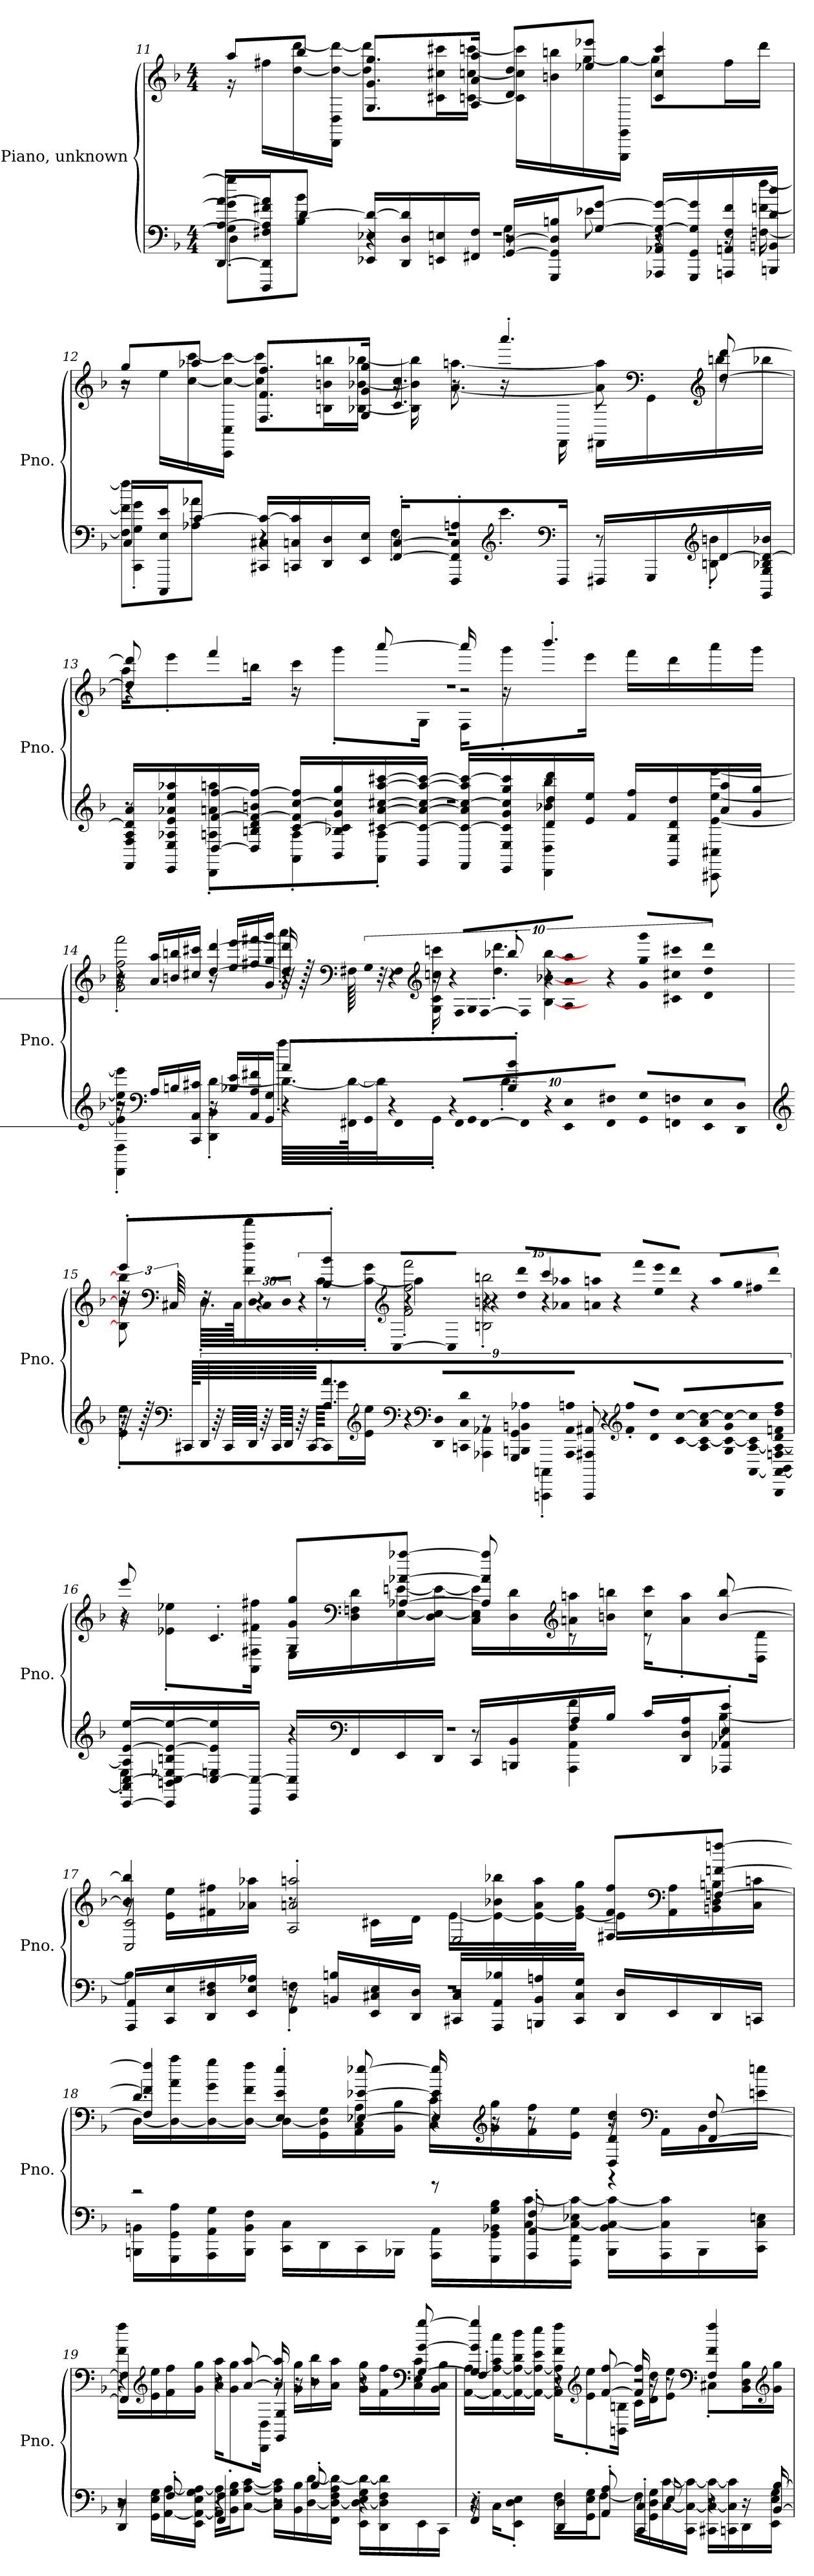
**kern	**kern
*part1	*part1
*staff2	*staff1
*I"Piano, unknown	*
*I'Pno.	*
!!LO:LB:g=z
*clefF4	*clefG2
*k[b-]	*k[b-]
*M4/4	*M4/4
=11	=11
*^	*^
*	*^	*	*
*	*	*^	*	*
1r	8G\] 8g\] 8gg\]L	[16DD/ [16A/ [16a/LL	4D'\	8aa/L	16r
.	.	16DDD/ 16DD/] 16F#X/ 16A/] 16f#X/ 16a/]J	.	.	16ff#X\LL
.	8B-\ 8b-\J	[8d/J	.	8bb-/J	[16dd\ [16ddd\
.	.	.	.	.	16DD\ 16D\ 16dd\_ 16ddd\_JJ
.	4r	16EE-X/ 16E-X/ 16d/_LL	4r	8.G/ 8.g/ 8.gg/L	8dd\] 8ddd\]L
.	.	16DD/ 16D/ 16d/]	.	.	.
.	.	16EEn/ 16En/	.	.	16c#X\ 16cc#X\ 16ccc#X\L
.	.	16FF#X/ 16F#/JJ	.	16A/ 16a/ 16aa/Jk	[16cn\ [16ccn\ [16cccn\JJ
.	8r	[16GG/ [16D/LL	4G'\	8d/ 8dd/L	16c\] 16cc\] 16ccc\]LL
.	.	16GGG/ 16GG/] 16D/] 16Bn/J	.	.	16bn\ 16bbn\
.	8e-X\	[8G/ [8g/J	.	8ee-X/ 8eee-X/J	[16gg\
.	.	.	.	.	16GGG\ 16GG\ 16gg\_JJ
.	8r	16AAA-X/ 16AA-X/ 16G/_ 16g/_LL	4r	4c/ 4cc/ 4ccc/	8gg\L]
.	.	16GGG/ 16GG/ 16G/] 16g/]	.	.	.
.	16r	16AAAn/ 16AAn/ 16F#/ 16f#/	.	.	16ff#\L
.	[16Fn\ [16fn\ [16ff\	16BBBn/ 16BBn/ 16d/ 16dd/JJ	.	.	16ddd\JJ
!!LO:LB:g=z
=12	=12	=12	=12	=12	=12
*	*	*	*	*^	*^
1r	8F\] 8f\] 8ff\]L	16C/LL	4CC\' 4G\' 4g\'	2r	2r	8gg/L	16r
.	.	16CCC/ 16E/ 16e/J	.	.	.	.	16ee\LL
.	8A-X\ 8a-X\J	[8c/J	.	.	.	8aa-X/J	[16cc\ [16ccc\
.	.	.	.	.	.	.	16CC\ 16C\ 16cc\_ 16ccc\_JJ
.	4r	16CC#X/ 16C#X/ 16c/_LL	4r	.	.	8.F/ 8.f/ 8.ff/L	8cc\] 8ccc\]L
.	.	16CCn/ 16Cn/ 16c/]	.	.	.	.	.
.	.	16DD/ 16D/	.	.	.	.	16Bn\ 16bn\ 16bbn\L
.	.	16EE/ 16E/JJ	.	.	.	16G/ 16g/ 16gg/Jk	[16B-X\ [16b-X\ [16bb-X\JJ
.	8r	[16FF/' [16C/'KL	4F'\	8r	16r	4.c/ 4.cc/	16B-\] 16b-\] 16bb-\]
.	.	8FFF/' 8FF/]' 8C/]' 8An/'	.	.	[8.a\ [8.aan\	.	16r
*clefG2	*	*	*	*	*	*	*
.	4.ccc'\	.	.	4.aaa'/	.	.	16r
*clefF4	*	*	*	*	*	*	*
.	.	16FFF/Jk	.	.	.	.	16FF\
.	.	16FFF#X/LL	8r	.	8a\] 8aa\]	.	16FF#X\LL
*	*	*	*	*clefF4	*	*	*
.	.	16GGG/	.	.	.	.	16GG\
*clefG2	*	*	*	*clefG2	*	*	*
.	.	[16d/	8Bn\' 8bn\'	.	8r	[8dd/ [8ddd/	16bbn\
.	.	16GG/ 16G/ 16B-X/ 16d/_ 16b-X/JJ	.	.	.	.	16bb-X\JJ
*	*	*v	*v	*	*	*	*
!!LO:LB:g=z	!!	!!	!!
=13	=13	=13	=13	=13	=13	=13
1r	8r	16FF/ 16F/ 16A/ 16d/] 16a/LL	1r	4r	8dd/] 8ddd/]	16aa\KL
.	.	16EE/ 16E/ 16A-X/ 16e/ 16a-X/ 16ee/ 16aa-X/	.	.	.	8eee'\
.	8DD\' 8An\' 8an\' 8aan\'L	[16D/ [16f/ [16ff/	.	.	4fff/	.
.	.	16D/] 16Bn/ 16d/ 16f/_ 16bn/ 16ff/_JJ	.	.	.	16bbn\Jk
.	8AA\' 8A\'	[16c/ 16f/] [16cc/ 16ff/]LL	.	4ccc'\	.	16r
.	.	16BB-/ 16B-X/ 16c/] 16g/ 16cc/] 16gg/	.	.	.	8ggg'\L
.	8AA\' 8A\'J	[16c#X/ [16a/ [16cc#X/ [16aa/ [16ccc#X/	.	.	[8aaa/	.
.	.	16GG/ 16c#/_ 16a/_ 16cc#/_ 16aa/_ 16ccc#/_JJ	.	.	.	16G\Jk
.	8r	16FF/ 16c#/_ 16a/] 16cc#/_ 16aa/] 16ccc#/_LL	.	2r	16aaa/]	16F\KL
.	.	16EE/ 16E/ 16c#/] 16g/ 16cc#/] 16gg/ 16ccc#/]	.	.	16r	8ggg'\
.	4DD\ 4D\ 4b-X\ 4bb-\	16d/ 16dd/ 16ddd/	.	.	4.bbb-'/	.
.	.	16e/ 16ee/JJ	.	.	.	16eee\Jk
.	.	16f/ 16ff/LL	.	.	.	16fff\LL
.	.	16GG/ 16G/ 16d/ 16dd/	.	.	.	16ddd\
.	8CC#X\ 8C#X\ [8e\ [8ee\ [8eee\	16a/ 16aa/	.	.	.	16aaa\
.	.	16g/ 16gg/JJ	.	.	.	16ggg\JJ
!!LO:LB:g=z	!!	!!	!!
=14	=14	=14	=14	=14	=14	=14
*	*	*^	*	*	*	*
2r	4e\] 4ee\] 4eee\]	16r	4DD\' 4D\'	4r	2f\' 2ff\' 2fff\'	16r	2r
*clefF4	*	*	*	*	*	*	*
.	.	16A/LL	.	.	.	16a/ 16aa/LL	.
.	.	16Bn/	.	.	.	16bn/ 16bbn/	.
.	.	16AAA/ 16AA/ 16c#X/JJ	.	.	.	16cc#X/ 16ccc#X/JJ	.
.	[4d\	16r	4BBB-\' 4BB-\'	[4dd/ [4ddd/	.	16r	.
.	.	16B-X/ 16e/LL	.	.	.	16ee/ 16eee/LL	.
.	.	16AA/ 16A/ 16f#X/	.	.	.	16ff#X/ 16fff#X/	.
.	.	16GG/ 16G/JJ	.	.	.	16g/ 16gg/ 16ggg/JJ	.
!	!	!LO:N:vis=32	!	!	!	!LO:N:vis=32	!
8a/L	64.d\LLLL_	1920%53r	4aa'\	16dd/] 16ddd/]	4aaa'\	1920%53r	64r
.	.	.	.	.	.	.	128r
*	*	*	*	*clefF4	*	*	*
.	128FF#X\ 128d\_JK	.	.	.	.	.	128F#X\
!	!	!LO:N:vis=64	!	!	!	!LO:N:vis=64	!
.	.	640%9GG/	.	.	.	640%9G/	.
.	32d\J]	.	.	.	.	.	32r
!	!	!LO:N:vis=64	!	!	!	!LO:N:vis=64	!
.	.	640%9r	.	.	.	640%9r	.
!	!	!LO:N:vis=64	!	!	!	!LO:N:vis=64	!
.	.	640%9FF#/	.	.	.	640%9F#/	.
*	*	*	*	*clefG2	*	*	*
.	16GG'\JJ	.	.	16r	.	.	16G\' 16c\' 16ccn\' 16cccn\'
!	!	!LO:N:vis=64	!	!	!	!LO:N:vis=64	!
.	.	640%9r	.	.	.	640%9r	.
!	!	!LO:N:vis=64	!	!	!	!LO:N:vis=64	!
.	.	640%9FF#/LLLL	.	.	.	640%9F#/LLLL	.
!	!	!LO:N:vis=64	!	!	!	!LO:N:vis=64	!
.	.	640%9GG/	.	.	.	640%9G/	.
!	!	!LO:N:vis=64	!	!	!	!LO:N:vis=64	!
.	.	[640%9FF#/JJ	.	.	.	[640%9F#/JJ	.
8B-/' 8b-/'J	4.d'\	.	.	8bb-X'/	.	.	4.dd\' 4.ddd\'
.	.	16FF#/]	.	.	.	16F#/]	.
.	.	32EE/ 32E/L	.	.	.	16A/ 16a/ 16aa/JJ	.
.	.	32FF#/ 32F#X/JJJ	.	.	.	.	.
4r	.	.	4r	4r	[4B-\ [4b-X\ [4bb-\	.	.
.	.	16GG/ 16G/LL	.	.	.	16r	.
.	.	16FFn/ 16Fn/	.	.	.	16g/ 16gg/ 16ggg/LL	.
.	.	16EE/ 16E/	.	.	.	16c#X/ 16cc#X/ 16ccc#X/	.
.	.	16DD/ 16D/JJ	.	.	.	16d/ 16dd/ 16ddd/JJ	.
960ryy	960ryy	.	960ryy	960ryy	960ryy	.	960ryy
*v	*v	*v	*v	*	*	*	*
!!LO:PB:g=z	!!	!!	!!
=15	=15	=15	=15	=15
*clefG2	*	*	*	*
*^	*	*	*	*
*	*^	*	*	*	*
8r	8e\' 8ee\'L	64r	8eee'/L	8B-\] 8b-\] 8bb-\]	48r	32r
.	.	128r	.	.	.	.
*	*	*	*clefF4	*	*	*
.	.	.	.	.	96C#X/	.
*clefF4	*	*	*	*	*	*
.	.	128CC#X/KLLLL	.	.	.	.
.	.	96DD/JJJJ	.	.	32r	64.D'\LLLL
.	.	96r	.	.	.	.
.	.	96CC#/LLLL	.	.	.	.
.	.	.	.	.	.	128C#\JJK
!	!	!	!	!	!LO:N:vis=256	!
.	.	96DD/JJJJ	.	.	1920%17D/	16f\ 16ff\ 16fff\
!	!	!	!	!	!LO:N:vis=128	!
.	.	.	.	.	1920%17r	.
.	.	96r	.	.	.	.
!	!	!	!	!	!LO:N:vis=256	!
.	.	.	.	.	1920%17C#/KLLLL	.
.	.	96CC#/LLLL	.	.	.	.
!	!	!	!	!	!LO:N:vis=64	!
.	.	.	.	.	960%17D/JJJJ	.
.	.	96DD/JJJJ	.	.	.	.
.	.	96r	.	.	.	.
.	.	.	.	.	1920ryy	.
!	!	!	!	!	!LO:N:vis=128	!
.	.	.	.	.	1920%17r	.
.	.	[96CC#/KKKL	.	.	.	.
*	*	*	*clefG2	*	*	*
!	!	!	!	!	!LO:N:vis=256	!
.	.	.	.	.	[1920%17C#/KKKKL	.
4.A/' 4.a/'	16g\L	8CC#/J]	8gg/' 8ggg/'J	8r	8C#/J]	[16aa'\
*clefG2	*	*	*	*	*	*
.	16e\ 16ee\JJ	.	.	.	.	16aa\_' 16eee\'JJ
*clefF4	*	*	*	*	*	*
.	4r	16DD/ 16D/LL	4r	2f\' 2ff\' 2fff\'	16r	4aa\]
.	.	16CCn/ 16C/ 16d/	.	.	16dd/ 16ddd/LL	.
.	.	16BBBn/ 16BBn/ 16A-X/	.	.	16a-X/ 16aa-X/	.
.	.	16AAA/ 16AA/ 16An/JJ	.	.	16an/ 16aan/JJ	.
8r	4AAA-X\ 4AA-X\	16r	4r	.	16r	2Bn\' 2bn\' 2bbn\'
*clefG2	*	*	*	*	*	*
.	.	8f/' 8ff/'L	.	.	16fff/LL	.
4E/ 4e/	.	.	.	.	16ee/ 16eee/	.
.	.	16d/ 16dd/Jk	.	.	16ddd/JJ	.
.	4AAAn\' 4AAn\'	[16c/ [16cc/LL	4ccc/	4r	16r	.
.	.	32A/ 32c/_ 32a/ 32cc/_L	.	.	32aa/LLL	.
.	.	32G/ 32c/_ 32g/ 32cc/_J	.	.	32gg/J	.
8AAA/' 8F#X/' 8f#X/'	.	[16AA/ [16A/ 16c/] 16cc/]	.	.	16ff#X/	.
.	.	16BBB/ 16AA/_ 16BB/ 16Fn/ 16A/_ 16d/ 16fn/ 16dd/ 16ff/JJ	.	.	16ddd/JJ	.
*	*	*	*	*	*v	*v
!!LO:LB:g=z
=16	=16	=16	=16	=16	=16
1r	4E'\	[16CC/ 16AA/] [16C/ 16A/] [16e/ [16ee/LL	8eee/	16r	4r
.	.	16CC/] 16BBn/ 16C/_ 16E-X/ 16Bn/ 16e/_ 16ee/_	.	8e-X\' 8ee-X\'L	.
.	.	16C/_ 16En/ 16e/] 16ee/]	4.c'/	.	.
.	.	16AAA/ 16C/_JJ	.	16AA\ 16F#X\ 16f#X\ 16ff#X\Jk	.
.	4r	16EE/ 16C/]LL	.	16E\LL	8G/ 8g/ 8gg/L
*clefF4	*	*	*clefF4	*	*
.	.	16FF/	.	16D\ 16Fn\ 16d\	.
.	.	16EE/	.	[16E\ [16en\	[8A-X/ [8a-X/ [8aa-X/J
.	.	16DD/JJ	.	16D\ 16E\_ 16e\_JJ	.
.	8r	16CC/LL	2r	16C\ 16E\] 16e\]LL	8A-/] 8a-/] 8aa-/]
.	.	16BBBn/ 16BB/	.	16D\ 16d\	.
*	*	*	*clefG2	*	*
.	4AAA\ 4AA\ 4F\ 4f\	16A/	.	16an\ 16aan\	8r
.	.	16B/JJ	.	16bn\ 16bbn\JJ	.
.	.	16c/LL	.	16cc\ 16ccc\KL	8r
.	.	16DD/ 16D/ 16A/J	.	8a\' 8aa\'	.
.	[8B\	8AAA-X/' 8AA-X/' 8E/' 8e/'J	.	.	[8b/ [8bb/
.	.	.	.	16D\ 16d\Jk	.
!!LO:LB:g=z	!!	!!
=17	=17	=17	=17	=17	=17
1r	4B\]	16AAA/ 16AA/LL	2C/ 2c/	16r	4b/] 4bb/]
.	.	16CC/ 16E/	.	16e\ 16ee\LL	.
.	.	16DD/ 16D/ 16F#X/	.	16f#X\ 16ff#X\	.
.	.	16EE/ 16E/ 16A-X/JJ	.	16a-X\ 16aa-X\JJ	.
.	4FF\' 4Fn\'	16r	.	8r	2A/' 2an/' 2aan/'
.	.	16BBn/ 16Bn/LL	.	.	.
.	.	16EE/ 16C#X/ 16E/	.	16c#X\LL	.
.	.	16DD/ 16D/JJ	.	16d\JJ	.
.	2r	16CC#X/ 16C#/LL	2E/	[16e\LL	.
.	.	16AAA/ 16AA/ 16B-X/	.	16e\_ 16b-X\ 16bb-X\	.
.	.	16BBBn/ 16BB/ 16An/	.	16e\_ 16a\ 16aa\	.
.	.	16CC#/ 16C#/ 16G/JJ	.	16e\_ 16g\ 16gg\JJ	.
.	.	16DD/ 16D/LL	.	16e\LL]	8F#X/ 8f#/ 8ff#/L
*	*	*	*clefF4	*	*
.	.	16EE/	.	16AA\ 16A\	.
.	.	16DD/	.	16BBn\ 16D\ 16Bn\	[8Fn/ [8fn/ [8ffn/J
.	.	16CCn/JJ	.	16C\ 16cn\JJ	.
*	*v	*v	*	*	*
!!LO:LB:g=z	!!	!!
=18	=18	=18	=18	=18
2r	16BBBn\ 16BBn\LL	4.d/	[16D\LL	4F/] 4f/] 4ff/]
.	16GGG\ 16GG\ 16A\	.	16D\_ 16a\ 16aa\	.
.	16AAA\ 16AA\ 16G\	.	16D\_ 16g\ 16gg\	.
.	16BBB\ 16BB\ 16F\JJ	.	16D\_ 16f\ 16ff\JJ	.
.	16CC\ 16C\LL	.	16D\LL_	4E/' 4e/' 4ee/'
.	16DD\	.	16GG\ 16D\] 16G\	.
.	16CC\	[8E-X/ [8e-X/ [8ee-X/	16AA\ 16C\ 16A\	.
.	16BBB-X\JJ	.	16BB-\ 16B-\JJ	.
8r	16AAA\ 16AA\LL	16E-/] 16e-/] 16ee-/]	16C\ 16c\LL	4r
*	*	*clefG2	*	*
.	16GGG\ 16GG\ 16BB-X\ 16G\ 16B-\	16r	16g\ 16gg\	.
8AAA/' 8AA/' 8F/'	[16C\ [16c\	8r	16f\ 16ff\	.
.	16FFF\ 16FF\ 16C\_ 16E-X\ 16c\_JJ	.	16e-\ 16ee-\JJ	.
4r	16BBB-\ 16BB-\ 16C\_ 16c\_LL	4D/ 4d/ 4dd/	16r	8r
*	*	*clefF4	*	*
.	16AAA\ 16C\] 16c\]	.	16AA\LL	.
.	16BBB-\	.	16BB-\	[8FF/ [8F/
.	16CC\ 16C\ 16En\JJ	.	16en\ 16een\JJ	.
!!LO:LB:g=z	!!	!!
=19	=19	=19	=19	=19
*	*^	*	*	*
8r	16r	4DD/ 4D/	4r	16f\ 16ff\LL	4FF/] 4F/]
*	*	*	*clefG2	*	*
.	16GG\ 16E\ 16G\LL	.	.	16e\ 16ee\	.
8F'/	[16AA\ [16A\	.	.	16f\ 16ff\	.
.	16EE\ 16AA\_ 16E\ 16G\ 16A\_JJ	.	.	16g\ 16gg\JJ	.
4r	16AA\] 16A\]LL	4FF/ 4F/	8r	16a\ 16aa\KL	4r
.	16BB-\ 16G\ 16B-\J	.	.	8g\' 8gg\'	.
.	[8C\ [8A\ [8c\J	.	[8a/ [8aa/	.	.
.	.	.	.	16DD\ 16D\Jk	.
8r	16C\] 16A\] 16c\]LL	2r	16a/] 16aa/]	16r	4GG/ 4G/
.	16BB-\ 16B-\	.	16r	16g\ 16gg\LL	.
8B-'/	[16D\ [16d\	.	8r	16b-\ 16bb-\	.
.	16FF\ 16D\_ 16F\ 16A\ 16d\_JJ	.	.	16a\ 16aa\JJ	.
4r	16EE\ 16D\_ 16E\ 16G\ 16d\_LL	.	8r	16g\ 16gg\LL	4r
.	16DD\ 16D\] 16F\ 16d\]	.	.	16f\ 16ff\	.
*	*	*	*clefF4	*	*
.	16EE\	.	[8G/ [8g/ [8gg/	16C\ 16E\ 16c\	.
.	16CC\JJ	.	.	16BB-\ 16C\ 16B-\JJ	.
!!LO:LB:g=z	!!	!!
=20	=20	=20	=20	=20	=20
4r	16r	4FF'/	4G/] 4g/] 4gg/]	[16AA\ [16A\LL	4F'/
.	16C\KL	.	.	16AA\_ 16A\_ 16c\ 16cc\	.
.	8EE\' 8D\' 8E\'J	.	.	16AA\_ 16A\_ 16d\ 16dd\	.
.	.	.	.	16AA\_ 16A\_ 16e\ 16ee\JJ	.
8r	16F\LL	4DD/ 4D/	8r	16AA\] 16A\] 16f\ 16ff\KL	4r
*	*	*	*clefG2	*	*
.	16GG\ 16E\ 16G\J	.	.	8e\' 8ee\'	.
8AA/' 8A/'	[8F\J	.	[8f/ [8ff/	.	.
.	.	.	.	16BBn\ 16Bn\Jk	.
8r	16F\LL]	4CC/' 4C/'	16f/] 16ff/]	16c\LL	2r
.	16GG\ 16D\ 16G\	.	16r	16d\ 16dd\J	.
8E/	[16C\ [16c\	.	8r	8e\ 8ee\J	.
.	16CC\ 16C\_ 16c\_JJ	.	.	.	.
*	*	*	*clefF4	*	*
8r	16CC#X\ 16C\_ 16c\_LL	4r	4F/ 4f/ 4ff/	8C#X'\L	.
.	16CCn\ 16C\] 16c\]	.	.	.	.
16r	16DD\	.	.	16BB\ 16D\ 16B\L	.
*	*	*	*clefG2	*	*
[16BB-/ [16B-/	16EE\ 16E\ 16G\JJ	.	.	16g\ 16gg\JJ	.
*v	*v	*v	*	*	*
*	*v	*v	*v
=	=
*-	*-
